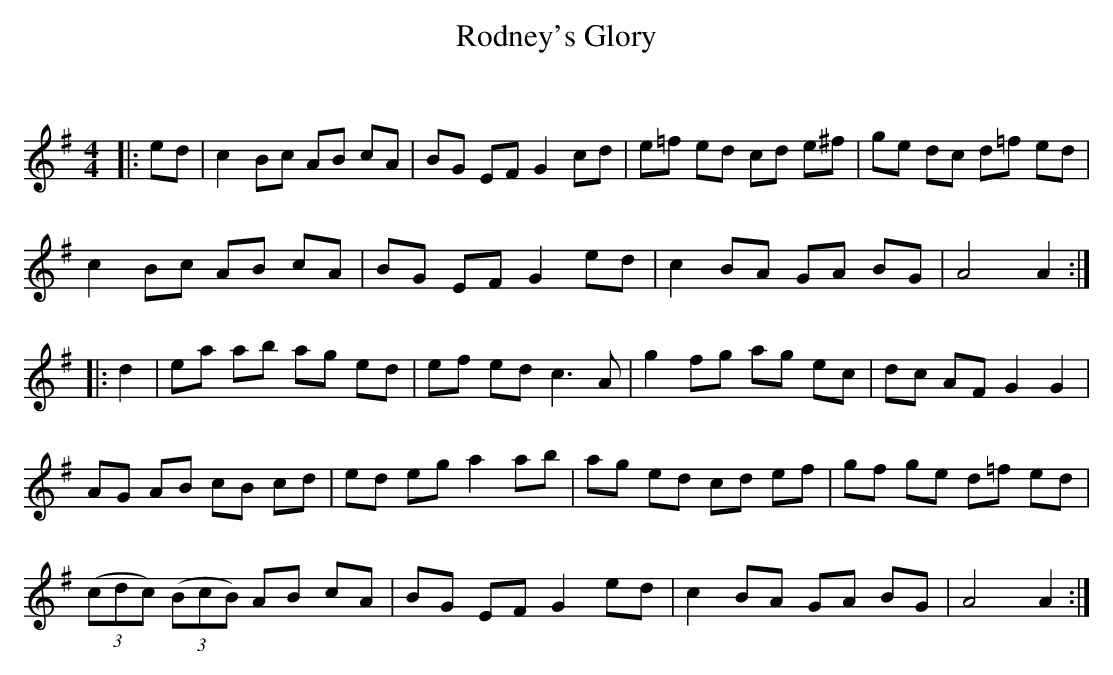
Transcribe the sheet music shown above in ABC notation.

X:1
T: Rodney's Glory
C:
Q: 232
K:G
M:4/4
L:1/8
|:ed|c2 Bc AB cA|BG EF G2 cd|e=f ed cd e^f|ge dc d=f ed|
c2 Bc AB cA|BG EF G2 ed|c2 BA GA BG|A4 A2:|
|:d2|ea ab ag ed|ef ed c3A|g2 fg ag ec|dc AF G2 G2|
AG AB cB cd|ed eg a2 ab|ag ed cd ef|gf ge d=f ed|
((3cdc) ((3BcB) AB cA|BG EF G2 ed|c2 BA GA BG|A4 A2:|
